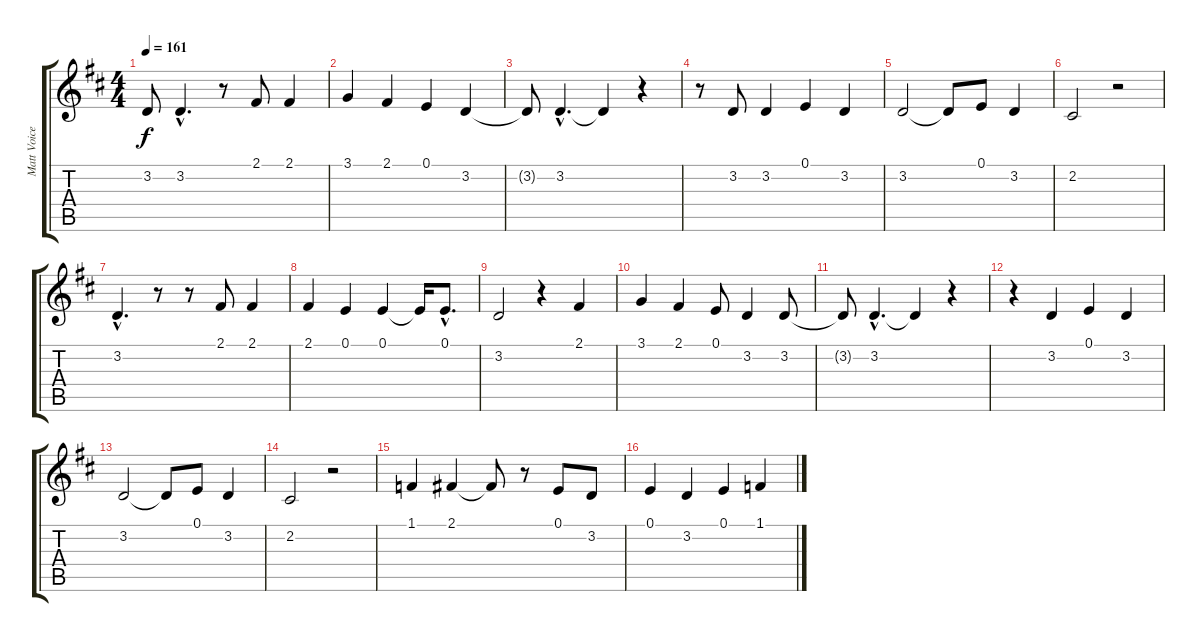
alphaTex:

\track ("Matt Voice" "Matt Voice") {instrument lead2sawtooth}
\staff {score tabs}
\tuning (E4 B3 G3 D3 A2 E2) {hide}
\ts (4 4)
\tempo 161
\clef g2
\ks d
3.2{t}.8{dy f} 3.2{hac}.4{d} r.8 2.1.8 2.1.4 |
3.1.4 2.1.4 0.1.4 3.2.4 |
3.2{t}.8 3.2{hac}.4{d} 3.2{t}.4 r.4 |
r.8 3.2.8 3.2.4 0.1.4 3.2.4 |
3.2.2 3.2{t}.8 0.1.8 3.2.4 |
2.2.2 r.2 |
3.2{hac}.4{d} r.8 r.8 2.1.8 2.1.4 |
2.1.4 0.1.4 0.1.4 0.1{t}.16 0.1{hac}.8{d} |
3.2.2 r.4 2.1.4 |
3.1.4 2.1.4 0.1.8 3.2.4 3.2.8 |
3.2{t}.8 3.2{hac}.4{d} 3.2{t}.4 r.4 |
r.4 3.2.4 0.1.4 3.2.4 |
3.2.2 3.2{t}.8 0.1.8 3.2.4 |
2.2.2 r.2 |
1.1.4 2.1.4 2.1{t}.8 r.8 0.1.8 3.2.8 |
0.1.4 3.2.4 0.1.4 1.1.4
